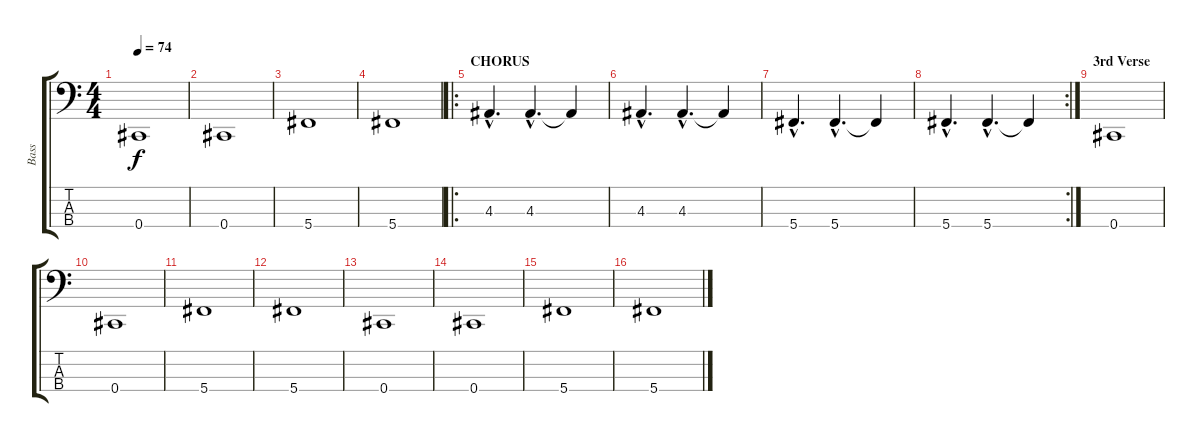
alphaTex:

\track ("Bass" "Bass") {instrument electricbassfinger}
\staff {score tabs}
\tuning (E2 B1 Gb1 Db1) {hide}
\ts (4 4)
\tempo 74
\clef f4
\ks c
0.4.1{dy f} |
0.4.1 |
5.4.1 |
5.4.1 |
\ro
\section ("" "CHORUS")
4.3{hac}.4{d} 4.3{hac}.4{d} 4.3{t}.4 |
4.3{hac}.4{d} 4.3{hac}.4{d} 4.3{t}.4 |
5.4{hac}.4{d} 5.4{hac}.4{d} 5.4{t}.4 |
\rc 2
5.4{hac}.4{d} 5.4{hac}.4{d} 5.4{t}.4 |
\section ("" "3rd Verse")
0.4.1 |
0.4.1 |
5.4.1 |
5.4.1 |
0.4.1 |
0.4.1 |
5.4.1 |
5.4.1
